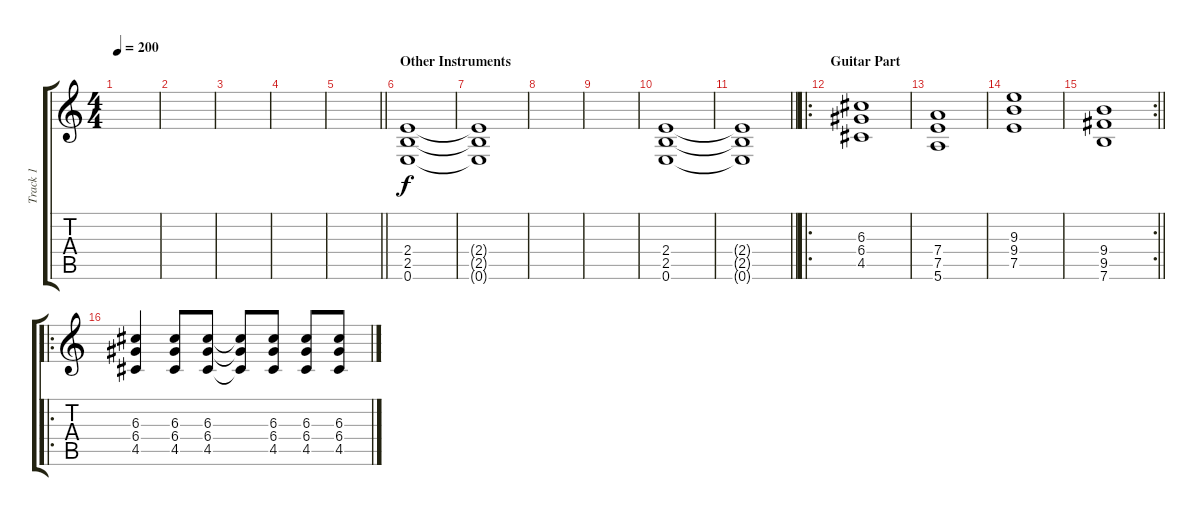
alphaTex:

\track ("Track 1" "Track 1") {instrument electricguitarclean}
\staff {score tabs}
\tuning (E4 B3 G3 D3 A2 E2) {hide}
\ts (4 4)
\tempo 200
\clef g2
\ks c
|
|
|
|
\barLineRight lightlight
|
\section ("" "Other Instruments")
(2.4 2.5 0.6).1{instrument distortionguitar} |
(2.4{t} 2.5{t} 0.6{t}).1 |
|
|
(2.4 2.5 0.6).1{instrument distortionguitar} |
\barLineRight lightlight
(2.4{t} 2.5{t} 0.6{t}).1 |
\ro
\section ("" "Guitar Part")
(6.3 6.4 4.5).1 |
(7.4 7.5 5.6).1 |
(9.3 9.4 7.5).1 |
\rc 2
\barLineRight lightlight
(9.4 9.5 7.6).1 |
\ro
(6.3 6.4 4.5).4{instrument distortionguitar} (6.3 6.4 4.5).8 (6.3 6.4 4.5).8 (6.3{t} 6.4{t} 4.5{t}).8 (6.3 6.4 4.5).8 (6.3 6.4 4.5).8 (6.3 6.4 4.5).8
